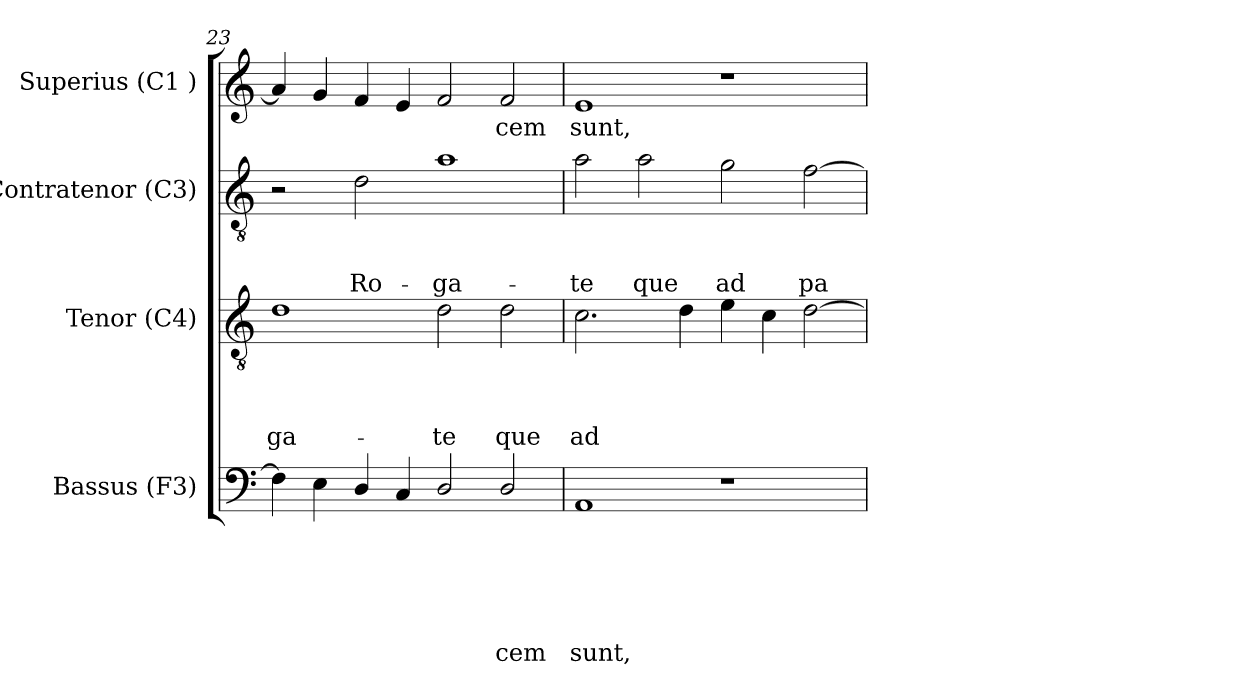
**kern	**text	**text	**text	**text	**text	**text	**kern	**text	**text	**text	**text	**kern	**text	**text	**text	**kern	**text
*part4	*part4	*part4	*part4	*part4	*part4	*part4	*part3	*part3	*part3	*part3	*part3	*part2	*part2	*part2	*part2	*part1	*part1
*staff4	*staff4	*staff4	*staff4	*staff4	*staff4	*staff4	*staff3	*staff3	*staff3	*staff3	*staff3	*staff2	*staff2	*staff2	*staff2	*staff1	*staff1
*I"Bassus (F3)	*	*	*	*	*	*	*I"Tenor (C4)	*	*	*	*	*I"Contratenor (C3)	*	*	*	*I"Superius (C1 )	*
*I'Bass.	*	*	*	*	*	*	*I'T.	*	*	*	*	*I'C.	*	*	*	*I'S.	*
*clefF4	*	*	*	*	*	*	*clefGv2	*	*	*	*	*clefGv2	*	*	*	*clefG2	*
*k[]	*	*	*	*	*	*	*k[]	*	*	*	*	*k[]	*	*	*	*k[]	*
*C:	*	*	*	*	*	*	*C:	*	*	*	*	*C:	*	*	*	*C:	*
=23	=23	=23	=23	=23	=23	=23	=23	=23	=23	=23	=23	=23	=23	=23	=23	=23	=23
!	!	!	!	!	!	!	!	!	!	!	!LO:LY:b	!	!	!	!	!	!
4F\]	.	.	.	.	.	.	1d	.	.	.	-ga-	2r	.	.	.	4a/]	.
4E\	.	.	.	.	.	.	.	.	.	.	.	.	.	.	.	4g/	.
!	!	!	!	!	!	!	!	!	!	!	!	!	!	!	!LO:LY:b	!	!
4D/	.	.	.	.	.	.	.	.	.	.	.	2d\	.	.	Ro-	4f/	.
4C/	.	.	.	.	.	.	.	.	.	.	.	.	.	.	.	4e/	.
!	!	!	!	!	!	!	!	!	!	!	!LO:LY:b	!	!	!	!LO:LY:b	!	!
2D/	.	.	.	.	.	.	2d\	.	.	.	-te	1a	.	.	-ga-	2f/	.
!	!	!	!	!	!	!LO:LY:b	!	!	!	!	!LO:LY:b	!	!	!	!	!	!LO:LY:b
2D/	.	.	.	.	.	-cem	2d\	.	.	.	que	.	.	.	.	2f/	-cem
=24	=24	=24	=24	=24	=24	=24	=24	=24	=24	=24	=24	=24	=24	=24	=24	=24	=24
!	!	!	!	!	!	!LO:LY:b	!	!	!	!	!LO:LY:b	!	!	!	!LO:LY:b	!	!LO:LY:b
1AA	.	.	.	.	.	sunt,	2.c\	.	.	.	ad	2a\	.	.	-te	1e	sunt,
!	!	!	!	!	!	!	!	!	!	!	!	!	!	!	!LO:LY:b	!	!
.	.	.	.	.	.	.	.	.	.	.	.	2a\	.	.	que	.	.
.	.	.	.	.	.	.	4d\	.	.	.	.	.	.	.	.	.	.
!	!	!	!	!	!	!	!	!	!	!	!	!	!	!	!LO:LY:b	!	!
1r	.	.	.	.	.	.	4e\	.	.	.	.	2g\	.	.	ad	1r	.
.	.	.	.	.	.	.	4c\	.	.	.	.	.	.	.	.	.	.
!	!	!	!	!	!	!	!	!	!	!	!	!	!	!	!LO:LY:b	!	!
.	.	.	.	.	.	.	[>2d\	.	.	.	.	[>2f\	.	.	pa-	.	.
=	=	=	=	=	=	=	=	=	=	=	=	=	=	=	=	=	=
*-	*-	*-	*-	*-	*-	*-	*-	*-	*-	*-	*-	*-	*-	*-	*-	*-	*-
